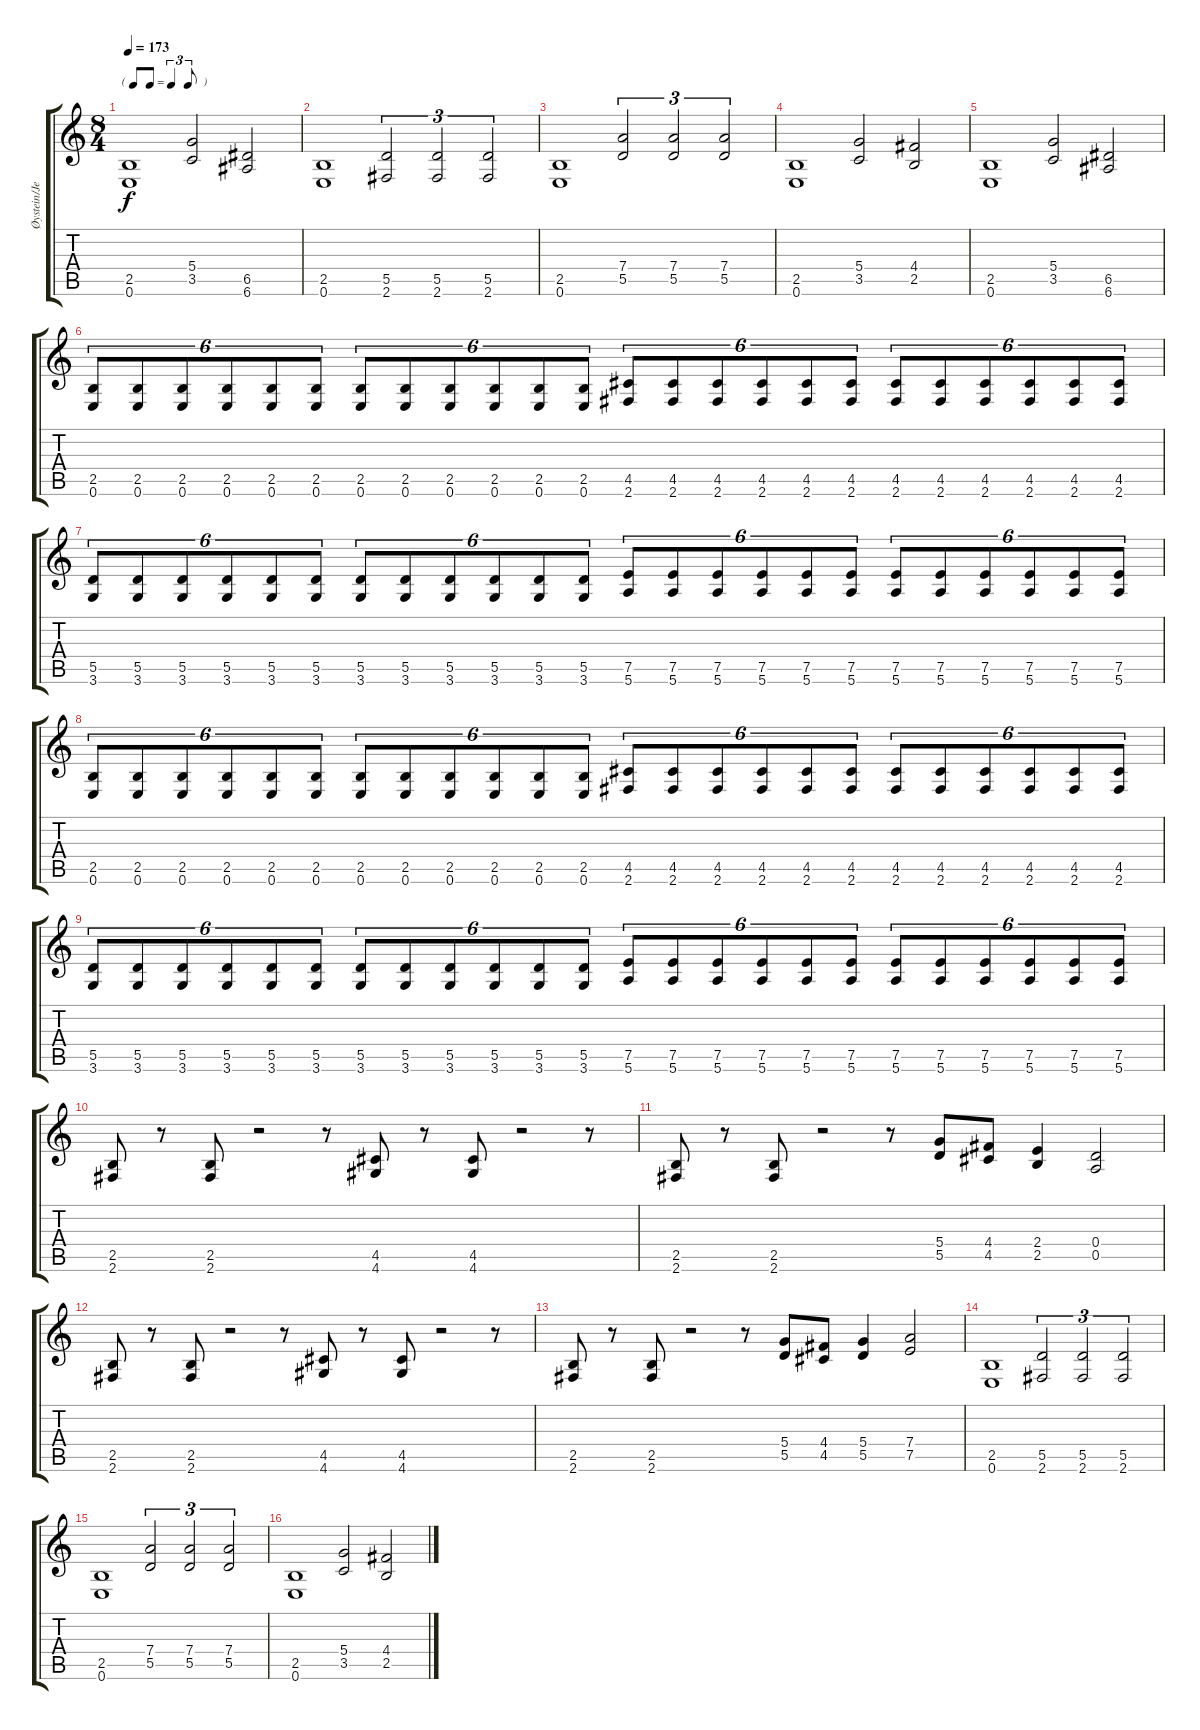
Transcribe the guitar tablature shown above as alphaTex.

\track ("Øystein/Jens" "Øystein/Je") {instrument distortionguitar}
\staff {score tabs}
\tuning (E4 B3 G3 D3 A2 E2) {hide}
\ts (8 4)
\tf triplet8th
\tempo 173
\clef g2
\ks c
(2.5 0.6).1{dy f} (5.4 3.5).2 (6.5 6.6).2 |
(2.5 0.6).1 (5.5 2.6).2{tu (3 2)} (5.5 2.6).2{tu (3 2)} (5.5 2.6).2{tu (3 2)} |
(2.5 0.6).1 (7.4 5.5).2{tu (3 2)} (7.4 5.5).2{tu (3 2)} (7.4 5.5).2{tu (3 2)} |
(2.5 0.6).1 (5.4 3.5).2 (4.4 2.5).2 |
(2.5 0.6).1 (5.4 3.5).2 (6.5 6.6).2 |
(2.5 0.6).8{tu (6 4)} (2.5 0.6).8{tu (6 4)} (2.5 0.6).8{tu (6 4)} (2.5 0.6).8{tu (6 4)} (2.5 0.6).8{tu (6 4)} (2.5 0.6).8{tu (6 4)} (2.5 0.6).8{tu (6 4)} (2.5 0.6).8{tu (6 4)} (2.5 0.6).8{tu (6 4)} (2.5 0.6).8{tu (6 4)} (2.5 0.6).8{tu (6 4)} (2.5 0.6).8{tu (6 4)} (4.5 2.6).8{tu (6 4)} (4.5 2.6).8{tu (6 4)} (4.5 2.6).8{tu (6 4)} (4.5 2.6).8{tu (6 4)} (4.5 2.6).8{tu (6 4)} (4.5 2.6).8{tu (6 4)} (4.5 2.6).8{tu (6 4)} (4.5 2.6).8{tu (6 4)} (4.5 2.6).8{tu (6 4)} (4.5 2.6).8{tu (6 4)} (4.5 2.6).8{tu (6 4)} (4.5 2.6).8{tu (6 4)} |
(5.5 3.6).8{tu (6 4)} (5.5 3.6).8{tu (6 4)} (5.5 3.6).8{tu (6 4)} (5.5 3.6).8{tu (6 4)} (5.5 3.6).8{tu (6 4)} (5.5 3.6).8{tu (6 4)} (5.5 3.6).8{tu (6 4)} (5.5 3.6).8{tu (6 4)} (5.5 3.6).8{tu (6 4)} (5.5 3.6).8{tu (6 4)} (5.5 3.6).8{tu (6 4)} (5.5 3.6).8{tu (6 4)} (7.5 5.6).8{tu (6 4)} (7.5 5.6).8{tu (6 4)} (7.5 5.6).8{tu (6 4)} (7.5 5.6).8{tu (6 4)} (7.5 5.6).8{tu (6 4)} (7.5 5.6).8{tu (6 4)} (7.5 5.6).8{tu (6 4)} (7.5 5.6).8{tu (6 4)} (7.5 5.6).8{tu (6 4)} (7.5 5.6).8{tu (6 4)} (7.5 5.6).8{tu (6 4)} (7.5 5.6).8{tu (6 4)} |
(2.5 0.6).8{tu (6 4)} (2.5 0.6).8{tu (6 4)} (2.5 0.6).8{tu (6 4)} (2.5 0.6).8{tu (6 4)} (2.5 0.6).8{tu (6 4)} (2.5 0.6).8{tu (6 4)} (2.5 0.6).8{tu (6 4)} (2.5 0.6).8{tu (6 4)} (2.5 0.6).8{tu (6 4)} (2.5 0.6).8{tu (6 4)} (2.5 0.6).8{tu (6 4)} (2.5 0.6).8{tu (6 4)} (4.5 2.6).8{tu (6 4)} (4.5 2.6).8{tu (6 4)} (4.5 2.6).8{tu (6 4)} (4.5 2.6).8{tu (6 4)} (4.5 2.6).8{tu (6 4)} (4.5 2.6).8{tu (6 4)} (4.5 2.6).8{tu (6 4)} (4.5 2.6).8{tu (6 4)} (4.5 2.6).8{tu (6 4)} (4.5 2.6).8{tu (6 4)} (4.5 2.6).8{tu (6 4)} (4.5 2.6).8{tu (6 4)} |
(5.5 3.6).8{tu (6 4)} (5.5 3.6).8{tu (6 4)} (5.5 3.6).8{tu (6 4)} (5.5 3.6).8{tu (6 4)} (5.5 3.6).8{tu (6 4)} (5.5 3.6).8{tu (6 4)} (5.5 3.6).8{tu (6 4)} (5.5 3.6).8{tu (6 4)} (5.5 3.6).8{tu (6 4)} (5.5 3.6).8{tu (6 4)} (5.5 3.6).8{tu (6 4)} (5.5 3.6).8{tu (6 4)} (7.5 5.6).8{tu (6 4)} (7.5 5.6).8{tu (6 4)} (7.5 5.6).8{tu (6 4)} (7.5 5.6).8{tu (6 4)} (7.5 5.6).8{tu (6 4)} (7.5 5.6).8{tu (6 4)} (7.5 5.6).8{tu (6 4)} (7.5 5.6).8{tu (6 4)} (7.5 5.6).8{tu (6 4)} (7.5 5.6).8{tu (6 4)} (7.5 5.6).8{tu (6 4)} (7.5 5.6).8{tu (6 4)} |
(2.5 2.6).8 r.8 (2.5 2.6).8 r.2 r.8 (4.5 4.6).8 r.8 (4.5 4.6).8 r.2 r.8 |
(2.5 2.6).8 r.8 (2.5 2.6).8 r.2 r.8 (5.4 5.5).8 (4.4 4.5).8 (2.4 2.5).4 (0.4 0.5).2 |
(2.5 2.6).8 r.8 (2.5 2.6).8 r.2 r.8 (4.5 4.6).8 r.8 (4.5 4.6).8 r.2 r.8 |
(2.5 2.6).8 r.8 (2.5 2.6).8 r.2 r.8 (5.4 5.5).8 (4.4 4.5).8 (5.4 5.5).4 (7.4 7.5).2 |
(2.5 0.6).1 (5.5 2.6).2{tu (3 2)} (5.5 2.6).2{tu (3 2)} (5.5 2.6).2{tu (3 2)} |
(2.5 0.6).1 (7.4 5.5).2{tu (3 2)} (7.4 5.5).2{tu (3 2)} (7.4 5.5).2{tu (3 2)} |
(2.5 0.6).1 (5.4 3.5).2 (4.4 2.5).2
